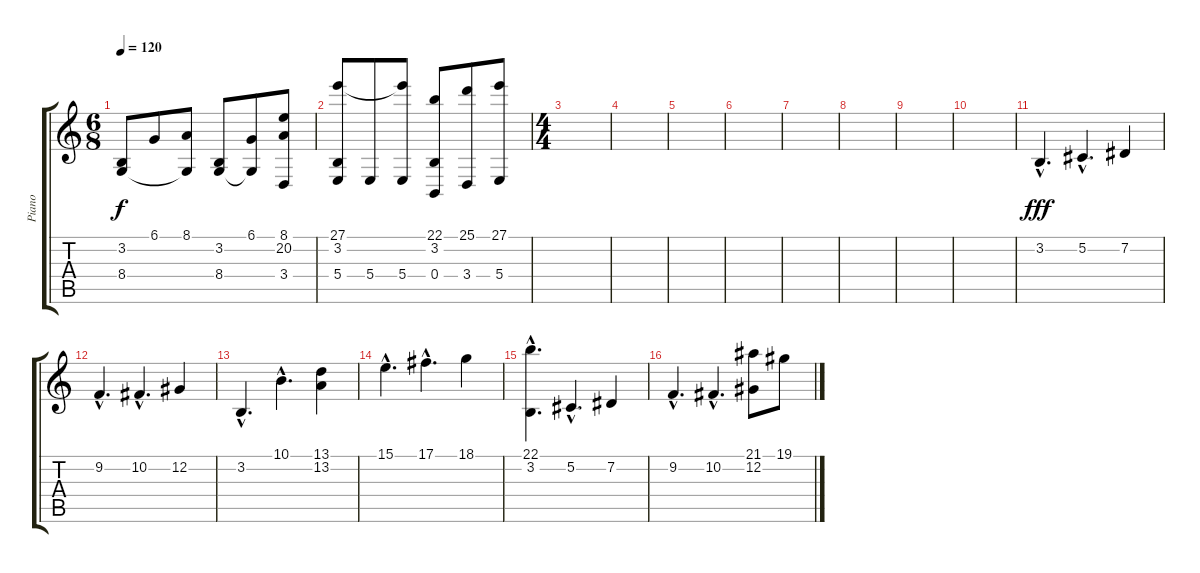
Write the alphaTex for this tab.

\track ("Piano" "Piano") {instrument acousticgrandpiano}
\staff {score tabs}
\tuning (Db4 Ab3 E3 B2 Gb2 B1) {hide}
\ts (6 8)
\tempo 120
\clef g2
\ks c
(3.2 8.4).8{dy f} 6.1.8 (8.1 8.4{t}).8 (3.2 8.4).8 (6.1 8.4{t}).8 (8.1 20.2 3.4).8 |
(27.1 3.2 5.4).8 5.4.8 (27.1{t} 5.4).8 (22.1 3.2 0.4).8 (25.1 3.4).8 (27.1 5.4).8 |
\ts (4 4)
|
|
|
|
|
|
|
|
3.2{hac}.4{d dy fff} 5.2{hac}.4{d} 7.2.4 |
9.2{hac}.4{d} 10.2{hac}.4{d} 12.2.4 |
3.2{hac}.4{d} 10.1{hac}.4{d} (13.1 13.2).4 |
15.1{hac}.4{d} 17.1{hac}.4{d} 18.1.4 |
(22.1{hac} 3.2{hac}).4{d} 5.2{hac}.4{d} 7.2.4 |
9.2{hac}.4{d} 10.2{hac}.4{d} (21.1 12.2).8 19.1.8
